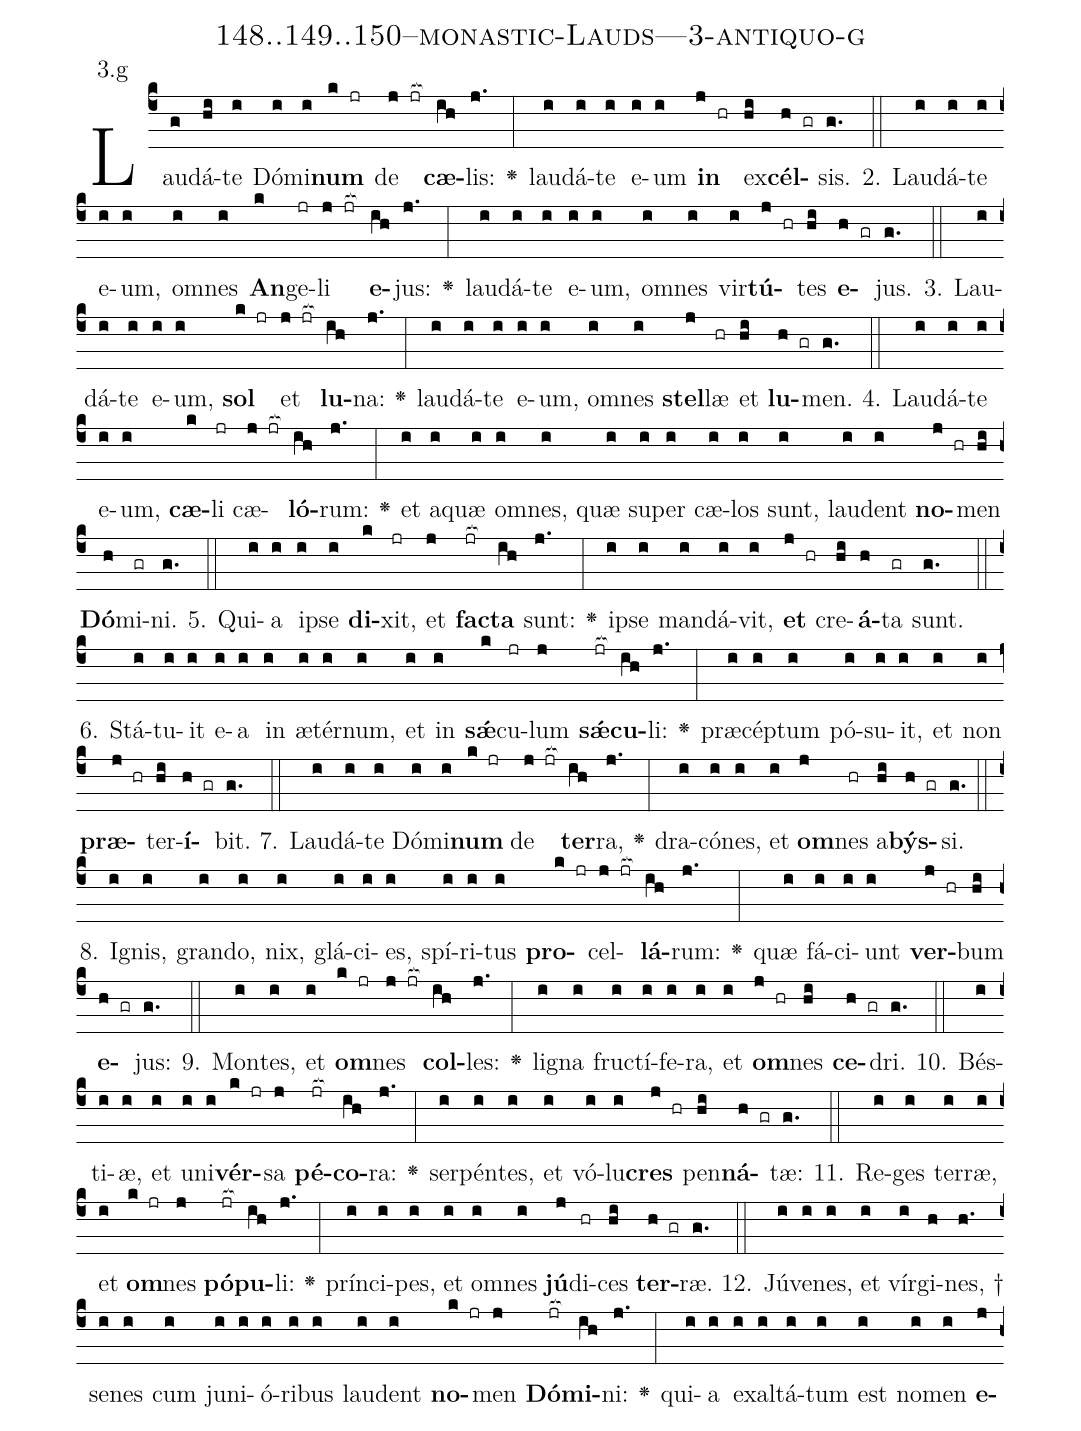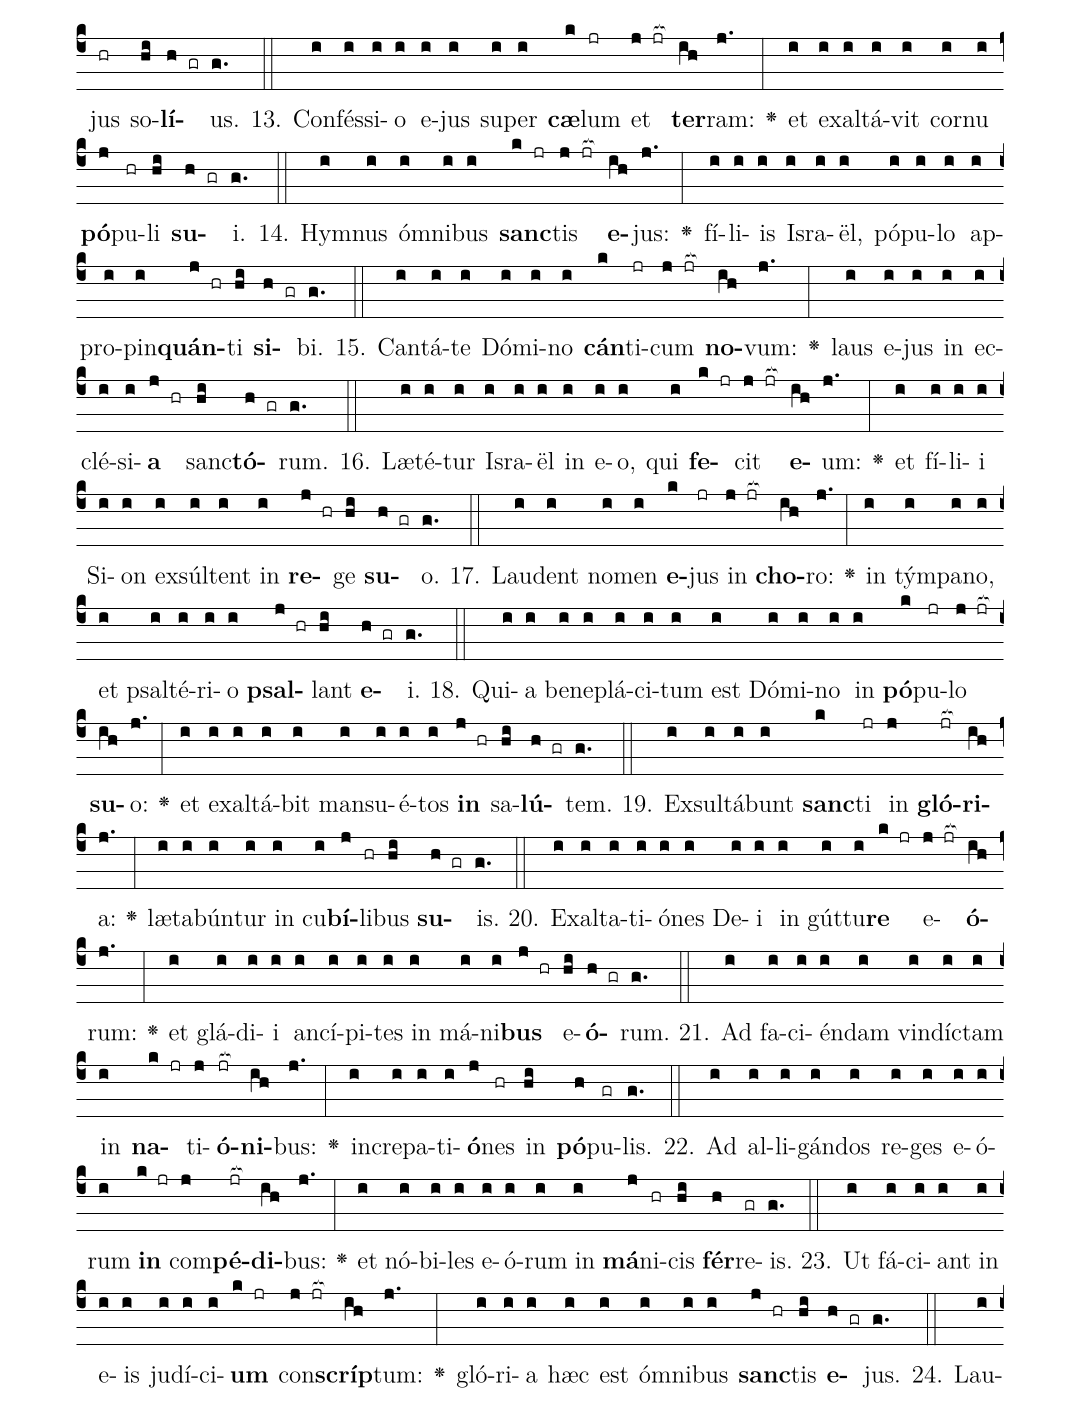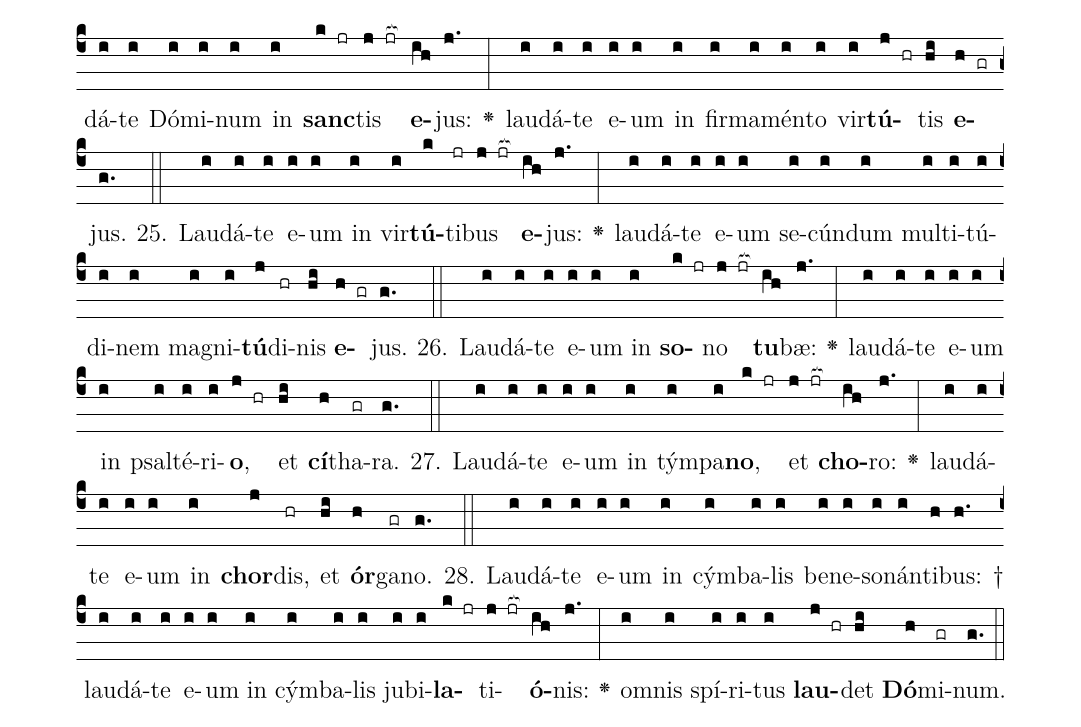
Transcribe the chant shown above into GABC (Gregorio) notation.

name: 148..149..150--monastic-Lauds---3-antiquo-g;
annotation: 3.g;
%%
(c4)Lau(g)dá(hi)te(i) Dó(i)mi(i)<b>num</b>(k jr) de(j jr[ocb:1{]) <b>cæ</b>(ih[ocb:0}])lis:(j.) <v>\greheightstar</v>(:) lau(i)dá(i)te(i) e(i)um(i) <b>in</b>(j hr) ex(hi)<b>cél</b>(h gr)sis.(g.) (::)
2. Lau(i)dá(i)te(i) e(i)um,(i) om(i)nes(i) <b>An</b>(k)ge(jr)li(j jr[ocb:1{]) <b>e</b>(ih[ocb:0}])jus:(j.) <v>\greheightstar</v>(:) lau(i)dá(i)te(i) e(i)um,(i) om(i)nes(i) vir(i)<b>tú</b>(j hr)tes(hi) <b>e</b>(h gr)jus.(g.) (::)
3. Lau(i)dá(i)te(i) e(i)um,(i) <b>sol</b>(k jr) et(j jr[ocb:1{]) <b>lu</b>(ih[ocb:0}])na:(j.) <v>\greheightstar</v>(:) lau(i)dá(i)te(i) e(i)um,(i) om(i)nes(i) <b>stel</b>(j)læ(hr) et(hi) <b>lu</b>(h gr)men.(g.) (::)
4. Lau(i)dá(i)te(i) e(i)um,(i) <b>cæ</b>(k)li(jr) cæ(j jr[ocb:1{])<b>ló</b>(ih[ocb:0}])rum:(j.) <v>\greheightstar</v>(:) et(i) a(i)quæ(i) om(i)nes,(i) quæ(i) su(i)per(i) cæ(i)los(i) sunt,(i) lau(i)dent(i) <b>no</b>(j hr)men(hi) <b>Dó</b>(h)mi(gr)ni.(g.) (::)
5. Qui(i)a(i) ip(i)se(i) <b>di</b>(k)xit,(jr) et(j) <b>fac</b>(jr[ocb:1{])<b>ta</b>(ih[ocb:0}]) sunt:(j.) <v>\greheightstar</v>(:) ip(i)se(i) man(i)dá(i)vit,(i) <b>et</b>(j hr) cre(hi)<b>á</b>(h)ta(gr) sunt.(g.) (::)
6. Stá(i)tu(i)it(i) e(i)a(i) in(i) æ(i)tér(i)num,(i) et(i) in(i) <b>sǽ</b>(k)cu(jr)lum(j) <b>sǽ</b>(jr[ocb:1{])<b>cu</b>(ih[ocb:0}])li:(j.) <v>\greheightstar</v>(:) præ(i)cép(i)tum(i) pó(i)su(i)it,(i) et(i) non(i) <b>præ</b>(j hr)ter(hi)<b>í</b>(h gr)bit.(g.) (::)
7. Lau(i)dá(i)te(i) Dó(i)mi(i)<b>num</b>(k jr) de(j jr[ocb:1{]) <b>ter</b>(ih[ocb:0}])ra,(j.) <v>\greheightstar</v>(:) dra(i)có(i)nes,(i) et(i) <b>om</b>(j)nes(hr) a(hi)<b>býs</b>(h gr)si.(g.) (::)
8. I(i)gnis,(i) gran(i)do,(i) nix,(i) glá(i)ci(i)es,(i) spí(i)ri(i)tus(i) <b>pro</b>(k jr)cel(j jr[ocb:1{])<b>lá</b>(ih[ocb:0}])rum:(j.) <v>\greheightstar</v>(:) quæ(i) fá(i)ci(i)unt(i) <b>ver</b>(j hr)bum(hi) <b>e</b>(h gr)jus:(g.) (::)
9. Mon(i)tes,(i) et(i) <b>om</b>(k jr)nes(j jr[ocb:1{]) <b>col</b>(ih[ocb:0}])les:(j.) <v>\greheightstar</v>(:) li(i)gna(i) fruc(i)tí(i)fe(i)ra,(i) et(i) <b>om</b>(j hr)nes(hi) <b>ce</b>(h gr)dri.(g.) (::)
10. Bés(i)ti(i)æ,(i) et(i) u(i)ni(i)<b>vér</b>(k jr)sa(j) <b>pé</b>(jr[ocb:1{])<b>co</b>(ih[ocb:0}])ra:(j.) <v>\greheightstar</v>(:) ser(i)pén(i)tes,(i) et(i) vó(i)lu(i)<b>cres</b>(j hr) pen(hi)<b>ná</b>(h gr)tæ:(g.) (::)
11. Re(i)ges(i) ter(i)ræ,(i) et(i) <b>om</b>(k jr)nes(j) <b>pó</b>(jr[ocb:1{])<b>pu</b>(ih[ocb:0}])li:(j.) <v>\greheightstar</v>(:) prín(i)ci(i)pes,(i) et(i) om(i)nes(i) <b>jú</b>(j)di(hr)ces(hi) <b>ter</b>(h gr)ræ.(g.) (::)
12. Jú(i)ve(i)nes,(i) et(i) vír(i)gi(h)nes, †(h.) se(i)nes(i) cum(i) ju(i)ni(i)ó(i)ri(i)bus(i) lau(i)dent(i) <b>no</b>(k jr)men(j) <b>Dó</b>(jr[ocb:1{])<b>mi</b>(ih[ocb:0}])ni:(j.) <v>\greheightstar</v>(:) qui(i)a(i) ex(i)al(i)tá(i)tum(i) est(i) no(i)men(i) <b>e</b>(j)jus(hr) so(hi)<b>lí</b>(h gr)us.(g.) (::)
13. Con(i)fés(i)si(i)o(i) e(i)jus(i) su(i)per(i) <b>cæ</b>(k)lum(jr) et(j jr[ocb:1{]) <b>ter</b>(ih[ocb:0}])ram:(j.) <v>\greheightstar</v>(:) et(i) ex(i)al(i)tá(i)vit(i) cor(i)nu(i) <b>pó</b>(j)pu(hr)li(hi) <b>su</b>(h gr)i.(g.) (::)
14. Hym(i)nus(i) óm(i)ni(i)bus(i) <b>sanc</b>(k jr)tis(j jr[ocb:1{]) <b>e</b>(ih[ocb:0}])jus:(j.) <v>\greheightstar</v>(:) fí(i)li(i)is(i) Is(i)ra(i)ël,(i) pó(i)pu(i)lo(i) ap(i)pro(i)pin(i)<b>quán</b>(j hr)ti(hi) <b>si</b>(h gr)bi.(g.) (::)
15. Can(i)tá(i)te(i) Dó(i)mi(i)no(i) <b>cán</b>(k)ti(jr)cum(j jr[ocb:1{]) <b>no</b>(ih[ocb:0}])vum:(j.) <v>\greheightstar</v>(:) laus(i) e(i)jus(i) in(i) ec(i)clé(i)si(i)<b>a</b>(j hr) sanc(hi)<b>tó</b>(h gr)rum.(g.) (::)
16. Læ(i)té(i)tur(i) Is(i)ra(i)ël(i) in(i) e(i)o,(i) qui(i) <b>fe</b>(k jr)cit(j jr[ocb:1{]) <b>e</b>(ih[ocb:0}])um:(j.) <v>\greheightstar</v>(:) et(i) fí(i)li(i)i(i) Si(i)on(i) ex(i)súl(i)tent(i) in(i) <b>re</b>(j hr)ge(hi) <b>su</b>(h gr)o.(g.) (::)
17. Lau(i)dent(i) no(i)men(i) <b>e</b>(k)jus(jr) in(j jr[ocb:1{]) <b>cho</b>(ih[ocb:0}])ro:(j.) <v>\greheightstar</v>(:) in(i) tým(i)pa(i)no,(i) et(i) psal(i)té(i)ri(i)o(i) <b>psal</b>(j hr)lant(hi) <b>e</b>(h gr)i.(g.) (::)
18. Qui(i)a(i) be(i)ne(i)plá(i)ci(i)tum(i) est(i) Dó(i)mi(i)no(i) in(i) <b>pó</b>(k)pu(jr)lo(j jr[ocb:1{]) <b>su</b>(ih[ocb:0}])o:(j.) <v>\greheightstar</v>(:) et(i) ex(i)al(i)tá(i)bit(i) man(i)su(i)é(i)tos(i) <b>in</b>(j hr) sa(hi)<b>lú</b>(h gr)tem.(g.) (::)
19. Ex(i)sul(i)tá(i)bunt(i) <b>sanc</b>(k)ti(jr) in(j) <b>gló</b>(jr[ocb:1{])<b>ri</b>(ih[ocb:0}])a:(j.) <v>\greheightstar</v>(:) læ(i)ta(i)bún(i)tur(i) in(i) cu(i)<b>bí</b>(j)li(hr)bus(hi) <b>su</b>(h gr)is.(g.) (::)
20. Ex(i)al(i)ta(i)ti(i)ó(i)nes(i) De(i)i(i) in(i) gút(i)tu(i)<b>re</b>(k jr) e(j jr[ocb:1{])<b>ó</b>(ih[ocb:0}])rum:(j.) <v>\greheightstar</v>(:) et(i) glá(i)di(i)i(i) an(i)cí(i)pi(i)tes(i) in(i) má(i)ni(i)<b>bus</b>(j hr) e(hi)<b>ó</b>(h gr)rum.(g.) (::)
21. Ad(i) fa(i)ci(i)én(i)dam(i) vin(i)díc(i)tam(i) in(i) <b>na</b>(k jr)ti(j)<b>ó</b>(jr[ocb:1{])<b>ni</b>(ih[ocb:0}])bus:(j.) <v>\greheightstar</v>(:) in(i)cre(i)pa(i)ti(i)<b>ó</b>(j)nes(hr) in(hi) <b>pó</b>(h)pu(gr)lis.(g.) (::)
22. Ad(i) al(i)li(i)gán(i)dos(i) re(i)ges(i) e(i)ó(i)rum(i) <b>in</b>(k jr) com(j)<b>pé</b>(jr[ocb:1{])<b>di</b>(ih[ocb:0}])bus:(j.) <v>\greheightstar</v>(:) et(i) nó(i)bi(i)les(i) e(i)ó(i)rum(i) in(i) <b>má</b>(j)ni(hr)cis(hi) <b>fér</b>(h)re(gr)is.(g.) (::)
23. Ut(i) fá(i)ci(i)ant(i) in(i) e(i)is(i) ju(i)dí(i)ci(i)<b>um</b>(k jr) con(j jr[ocb:1{])<b>scríp</b>(ih[ocb:0}])tum:(j.) <v>\greheightstar</v>(:) gló(i)ri(i)a(i) hæc(i) est(i) óm(i)ni(i)bus(i) <b>sanc</b>(j hr)tis(hi) <b>e</b>(h gr)jus.(g.) (::)
24. Lau(i)dá(i)te(i) Dó(i)mi(i)num(i) in(i) <b>sanc</b>(k jr)tis(j jr[ocb:1{]) <b>e</b>(ih[ocb:0}])jus:(j.) <v>\greheightstar</v>(:) lau(i)dá(i)te(i) e(i)um(i) in(i) fir(i)ma(i)mén(i)to(i) vir(i)<b>tú</b>(j hr)tis(hi) <b>e</b>(h gr)jus.(g.) (::)
25. Lau(i)dá(i)te(i) e(i)um(i) in(i) vir(i)<b>tú</b>(k)ti(jr)bus(j jr[ocb:1{]) <b>e</b>(ih[ocb:0}])jus:(j.) <v>\greheightstar</v>(:) lau(i)dá(i)te(i) e(i)um(i) se(i)cún(i)dum(i) mul(i)ti(i)tú(i)di(i)nem(i) ma(i)gni(i)<b>tú</b>(j)di(hr)nis(hi) <b>e</b>(h gr)jus.(g.) (::)
26. Lau(i)dá(i)te(i) e(i)um(i) in(i) <b>so</b>(k jr)no(j jr[ocb:1{]) <b>tu</b>(ih[ocb:0}])bæ:(j.) <v>\greheightstar</v>(:) lau(i)dá(i)te(i) e(i)um(i) in(i) psal(i)té(i)ri(i)<b>o</b>,(j hr) et(hi) <b>cí</b>(h)tha(gr)ra.(g.) (::)
27. Lau(i)dá(i)te(i) e(i)um(i) in(i) tým(i)pa(i)<b>no</b>,(k jr) et(j jr[ocb:1{]) <b>cho</b>(ih[ocb:0}])ro:(j.) <v>\greheightstar</v>(:) lau(i)dá(i)te(i) e(i)um(i) in(i) <b>chor</b>(j)dis,(hr) et(hi) <b>ór</b>(h)ga(gr)no.(g.) (::)
28. Lau(i)dá(i)te(i) e(i)um(i) in(i) cým(i)ba(i)lis(i) be(i)ne(i)so(i)nán(i)ti(h)bus: †(h.) lau(i)dá(i)te(i) e(i)um(i) in(i) cým(i)ba(i)lis(i) ju(i)bi(i)<b>la</b>(k jr)ti(j jr[ocb:1{])<b>ó</b>(ih[ocb:0}])nis:(j.) <v>\greheightstar</v>(:) om(i)nis(i) spí(i)ri(i)tus(i) <b>lau</b>(j hr)det(hi) <b>Dó</b>(h)mi(gr)num.(g.) (::)
